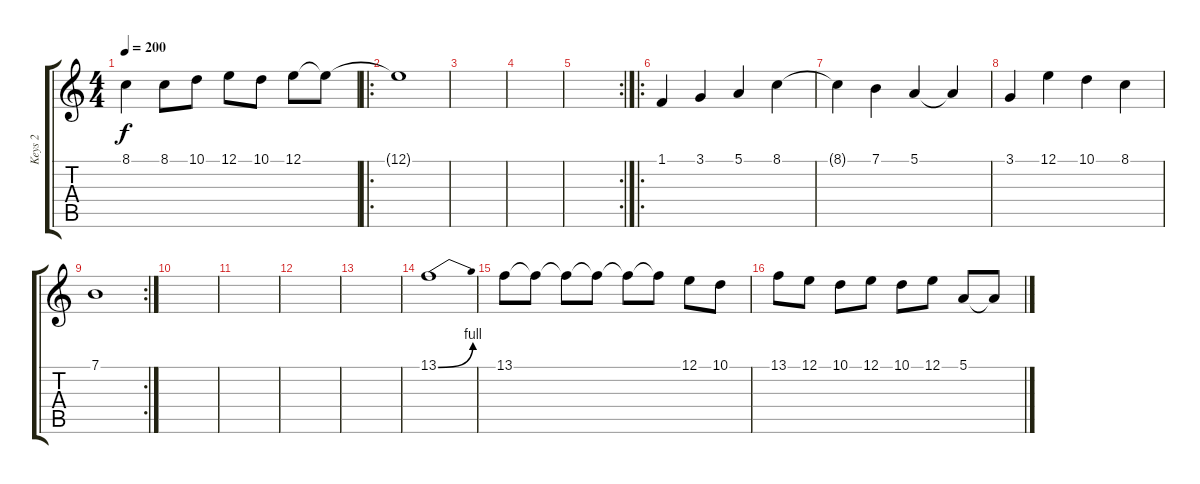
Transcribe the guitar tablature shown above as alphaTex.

\track ("Keys 2" "Keys 2") {instrument pad4choir}
\staff {score tabs}
\tuning (E4 B3 G3 D3 A2 E2) {hide}
\ts (4 4)
\tempo 200
\clef g2
\ks c
8.1{t}.4{dy f} 8.1.8 10.1.8 12.1.8 10.1.8 12.1.8 12.1{t}.8 |
\ro
12.1{t}.1{volume 0} |
|
|
\rc 2
|
\ro
1.1.4{volume 15} 3.1.4 5.1.4 8.1.4 |
8.1{t}.4 7.1.4 5.1.4 5.1{t}.4 |
3.1.4 12.1.4 10.1.4 8.1.4 |
\rc 2
7.1.1 |
|
|
|
|
13.1{be (bend 0 0 60 4)}.1 |
13.1.8 13.1{t}.8 13.1{t}.8 13.1{t}.8 13.1{t}.8 13.1{t}.8 12.1.8 10.1.8 |
13.1.8 12.1.8 10.1.8 12.1.8 10.1.8 12.1.8 5.1.8 5.1{t}.8
